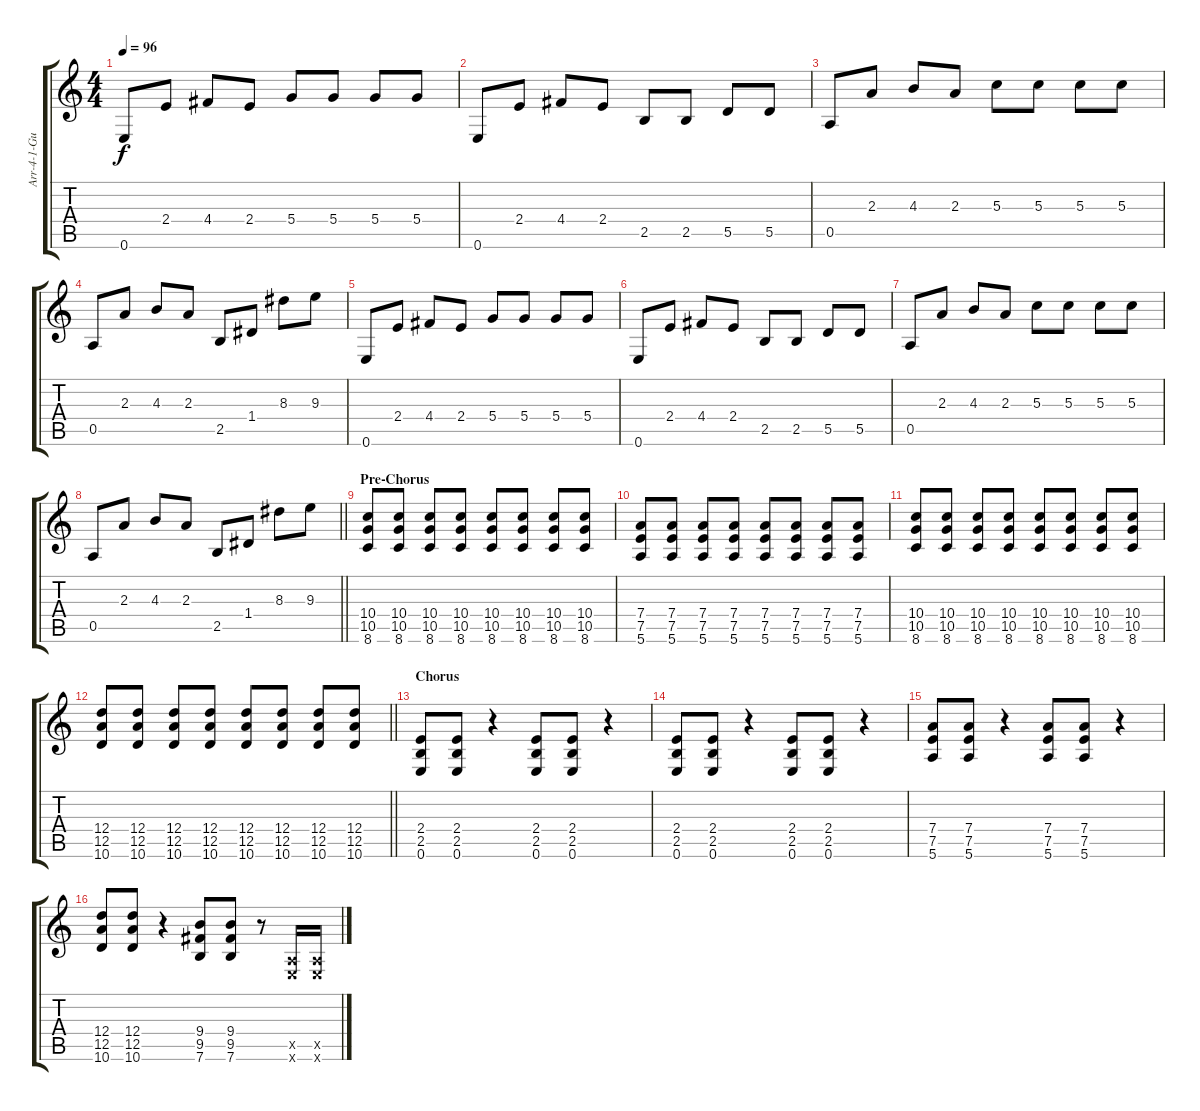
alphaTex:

\track ("Arr-4-1-Guitar" "Arr-4-1-Gu") {mute instrument acousticguitarsteel}
\staff {score tabs}
\tuning (E4 B3 G3 D3 A2 E2) {hide}
\ts (4 4)
\tempo 96
\clef g2
\ks c
0.6.8{dy f} 2.4.8 4.4.8 2.4.8 5.4.8 5.4.8 5.4.8 5.4.8 |
0.6.8 2.4.8 4.4.8 2.4.8 2.5.8 2.5.8 5.5.8 5.5.8 |
0.5.8 2.3.8 4.3.8 2.3.8 5.3.8 5.3.8 5.3.8 5.3.8 |
0.5.8 2.3.8 4.3.8 2.3.8 2.5.8 1.4.8 8.3.8 9.3.8 |
0.6.8 2.4.8 4.4.8 2.4.8 5.4.8 5.4.8 5.4.8 5.4.8 |
0.6.8 2.4.8 4.4.8 2.4.8 2.5.8 2.5.8 5.5.8 5.5.8 |
0.5.8 2.3.8 4.3.8 2.3.8 5.3.8 5.3.8 5.3.8 5.3.8 |
\barLineRight lightlight
0.5.8 2.3.8 4.3.8 2.3.8 2.5.8 1.4.8 8.3.8 9.3.8 |
\section ("" "Pre-Chorus")
(10.4 10.5 8.6).8{instrument distortionguitar} (10.4 10.5 8.6).8 (10.4 10.5 8.6).8 (10.4 10.5 8.6).8 (10.4 10.5 8.6).8 (10.4 10.5 8.6).8 (10.4 10.5 8.6).8 (10.4 10.5 8.6).8 |
(7.4 7.5 5.6).8 (7.4 7.5 5.6).8 (7.4 7.5 5.6).8 (7.4 7.5 5.6).8 (7.4 7.5 5.6).8 (7.4 7.5 5.6).8 (7.4 7.5 5.6).8 (7.4 7.5 5.6).8 |
(10.4 10.5 8.6).8 (10.4 10.5 8.6).8 (10.4 10.5 8.6).8 (10.4 10.5 8.6).8 (10.4 10.5 8.6).8 (10.4 10.5 8.6).8 (10.4 10.5 8.6).8 (10.4 10.5 8.6).8 |
\barLineRight lightlight
(12.4 12.5 10.6).8 (12.4 12.5 10.6).8 (12.4 12.5 10.6).8 (12.4 12.5 10.6).8 (12.4 12.5 10.6).8 (12.4 12.5 10.6).8 (12.4 12.5 10.6).8 (12.4 12.5 10.6).8 |
\section ("" "Chorus")
(2.4 2.5 0.6).8 (2.4 2.5 0.6).8 r.4 (2.4 2.5 0.6).8 (2.4 2.5 0.6).8 r.4 |
(2.4 2.5 0.6).8 (2.4 2.5 0.6).8 r.4 (2.4 2.5 0.6).8 (2.4 2.5 0.6).8 r.4 |
(7.4 7.5 5.6).8 (7.4 7.5 5.6).8 r.4 (7.4 7.5 5.6).8 (7.4 7.5 5.6).8 r.4 |
(12.4 12.5 10.6).8 (12.4 12.5 10.6).8 r.4 (9.4 9.5 7.6).8 (9.4 9.5 7.6).8 r.8 (0.5{x} 0.6{x}).16 (0.5{x} 0.6{x}).16
